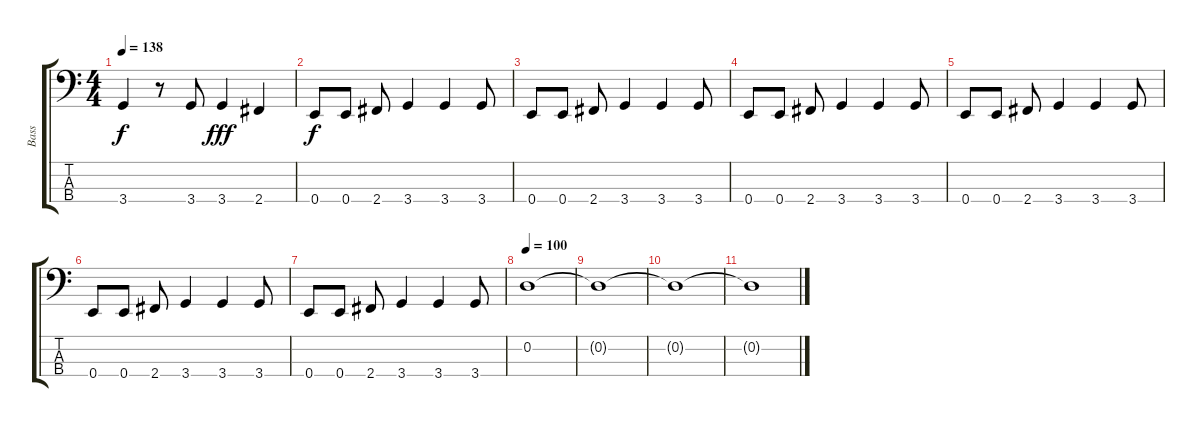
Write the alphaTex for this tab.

\track ("Bass" "Bass") {instrument electricbassfinger}
\staff {score tabs}
\tuning (G2 D2 A1 E1) {hide}
\ts (4 4)
\tempo 138
\clef f4
\ks c
3.4.4{dy f} r.8 3.4.8 3.4.4{dy fff} 2.4.4 |
0.4.8{dy f} 0.4.8 2.4.8 3.4.4 3.4.4 3.4.8 |
0.4.8 0.4.8 2.4.8 3.4.4 3.4.4 3.4.8 |
0.4.8 0.4.8 2.4.8 3.4.4 3.4.4 3.4.8 |
0.4.8 0.4.8 2.4.8 3.4.4 3.4.4 3.4.8 |
0.4.8 0.4.8 2.4.8 3.4.4 3.4.4 3.4.8 |
0.4.8 0.4.8 2.4.8 3.4.4 3.4.4 3.4.8 |
\tempo 100
0.2.1{volume 0} |
0.2{t}.1 |
0.2{t}.1 |
0.2{t}.1
